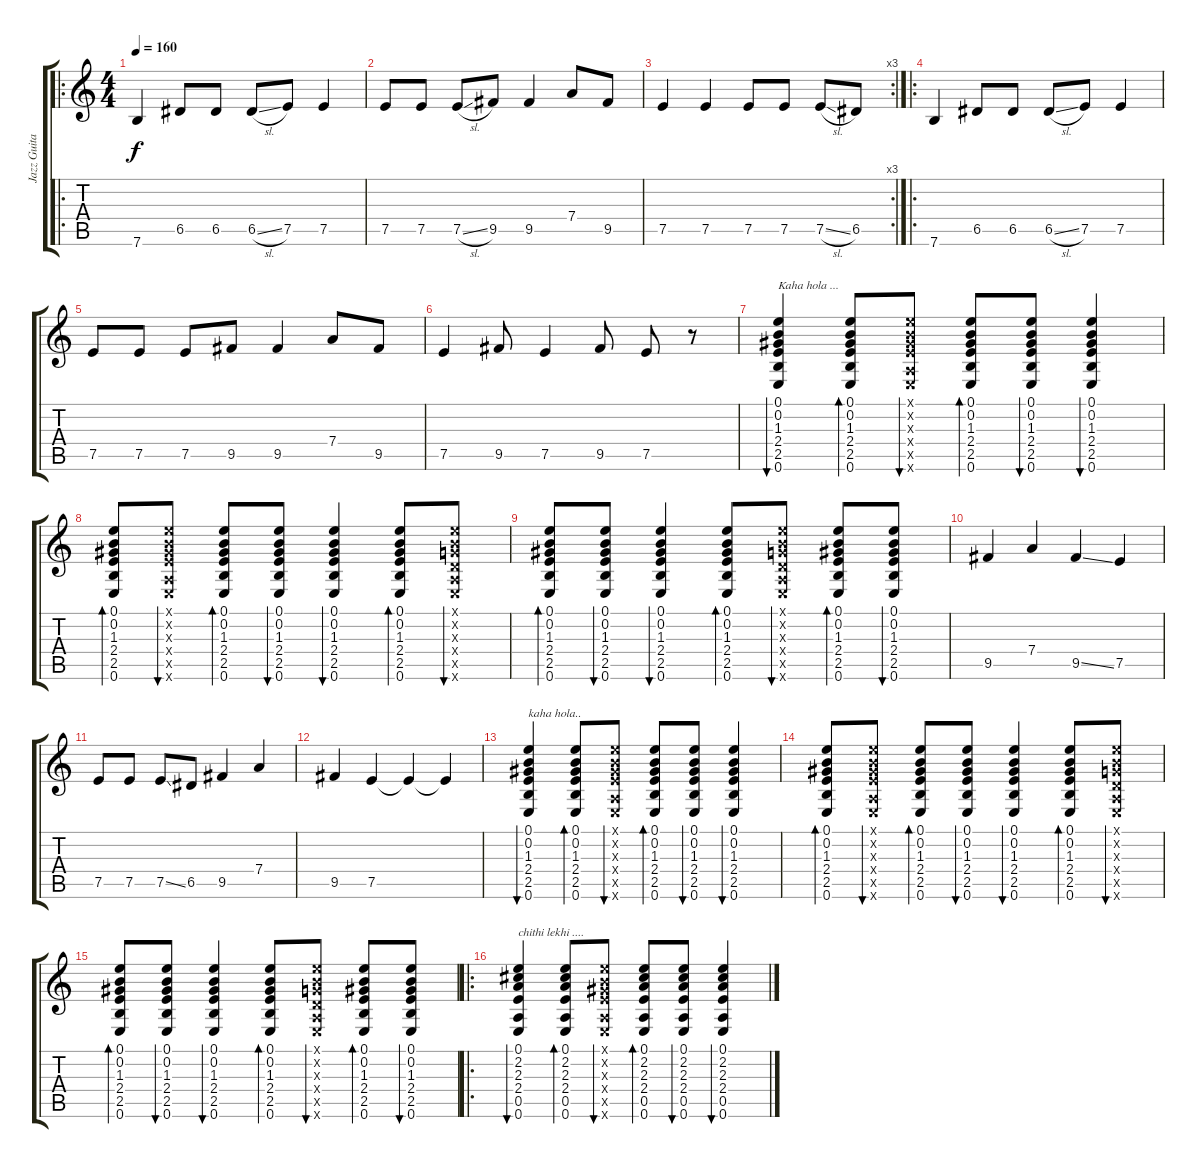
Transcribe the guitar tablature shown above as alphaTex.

\track ("Jazz Guitar" "Jazz Guita") {instrument electricguitarjazz}
\staff {score tabs}
\tuning (E4 B3 G3 D3 A2 E2) {hide}
\ro
\ts (4 4)
\tempo 160
\clef g2
\ks c
7.6.4{dy f instrument electricguitarjazz} 6.5.8 6.5.8 6.5{sl}.8 7.5.8 7.5.4 |
7.5.8 7.5.8 7.5{sl}.8 9.5.8 9.5.4 7.4.8 9.5.8 |
\rc 3
7.5.4 7.5.4 7.5.8 7.5.8 7.5{sl}.8 6.5.8 |
\ro
7.6.4{instrument electricguitarjazz} 6.5.8 6.5.8 6.5{sl}.8 7.5.8 7.5.4 |
7.5.8 7.5.8 7.5.8 9.5.8 9.5.4 7.4.8 9.5.8 |
7.5.4 9.5.8 7.5.4 9.5.8 7.5.8 r.8 |
(0.1 0.2 1.3 2.4 2.5 0.6).4{bu 60 txt "Kaha hola ..."} (0.1 0.2 1.3 2.4 2.5 0.6).8{bd 60} (0.1{x} 0.2{x} 1.3{x} 2.4{x} 0.5{x} 0.6{x}).8{bu 60} (0.1 0.2 1.3 2.4 2.5 0.6).8{bd 60} (0.1 0.2 1.3 2.4 2.5 0.6).8{bu 60} (0.1 0.2 1.3 2.4 2.5 0.6).4{bu 60} |
(0.1 0.2 1.3 2.4 2.5 0.6).8{bd 60} (0.1{x} 0.2{x} 1.3{x} 2.4{x} 0.5{x} 0.6{x}).8{bu 60} (0.1 0.2 1.3 2.4 2.5 0.6).8{bd 60} (0.1 0.2 1.3 2.4 2.5 0.6).8{bu 60} (0.1 0.2 1.3 2.4 2.5 0.6).4{bu 60} (0.1 0.2 1.3 2.4 2.5 0.6).8{bd 60} (0.1{x} 0.2{x} 0.3{x} 0.4{x} 0.5{x} 0.6{x}).8{bu 60} |
(0.1 0.2 1.3 2.4 2.5 0.6).8{bd 60} (0.1 0.2 1.3 2.4 2.5 0.6).8{bu 60} (0.1 0.2 1.3 2.4 2.5 0.6).4{bu 60} (0.1 0.2 1.3 2.4 2.5 0.6).8{bd 60} (0.1{x} 0.2{x} 0.3{x} 0.4{x} 0.5{x} 0.6{x}).8{bu 60} (0.1 0.2 1.3 2.4 2.5 0.6).8{bd 60} (0.1 0.2 1.3 2.4 2.5 0.6).8{bu 60} |
9.5.4 7.4.4 9.5{ss}.4 7.5.4 |
7.5.8 7.5.8 7.5{ss}.8 6.5.8 9.5.4 7.4.4 |
9.5.4 7.5.4 7.5{t}.4 7.5{t}.4 |
(0.1 0.2 1.3 2.4 2.5 0.6).4{bu 60 txt "kaha hola.."} (0.1 0.2 1.3 2.4 2.5 0.6).8{bd 60} (0.1{x} 0.2{x} 1.3{x} 2.4{x} 0.5{x} 0.6{x}).8{bu 60} (0.1 0.2 1.3 2.4 2.5 0.6).8{bd 60} (0.1 0.2 1.3 2.4 2.5 0.6).8{bu 60} (0.1 0.2 1.3 2.4 2.5 0.6).4{bu 60} |
(0.1 0.2 1.3 2.4 2.5 0.6).8{bd 60} (0.1{x} 0.2{x} 1.3{x} 2.4{x} 0.5{x} 0.6{x}).8{bu 60} (0.1 0.2 1.3 2.4 2.5 0.6).8{bd 60} (0.1 0.2 1.3 2.4 2.5 0.6).8{bu 60} (0.1 0.2 1.3 2.4 2.5 0.6).4{bu 60} (0.1 0.2 1.3 2.4 2.5 0.6).8{bd 60} (0.1{x} 0.2{x} 0.3{x} 0.4{x} 0.5{x} 0.6{x}).8{bu 60} |
(0.1 0.2 1.3 2.4 2.5 0.6).8{bd 60} (0.1 0.2 1.3 2.4 2.5 0.6).8{bu 60} (0.1 0.2 1.3 2.4 2.5 0.6).4{bu 60} (0.1 0.2 1.3 2.4 2.5 0.6).8{bd 60} (0.1{x} 0.2{x} 0.3{x} 0.4{x} 0.5{x} 0.6{x}).8{bu 60} (0.1 0.2 1.3 2.4 2.5 0.6).8{bd 60} (0.1 0.2 1.3 2.4 2.5 0.6).8{bu 60} |
\ro
(0.1 2.2 2.3 2.4 0.5 0.6).4{bu 60 txt "chithi lekhi ...."} (0.1 2.2 2.3 2.4 0.5 0.6).8{bd 60} (0.1{x} 0.2{x} 1.3{x} 2.4{x} 0.5{x} 0.6{x}).8{bu 60} (0.1 2.2 2.3 2.4 0.5 0.6).8{bd 60} (0.1 2.2 2.3 2.4 0.5 0.6).8{bu 60} (0.1 2.2 2.3 2.4 0.5 0.6).4{bu 60}
